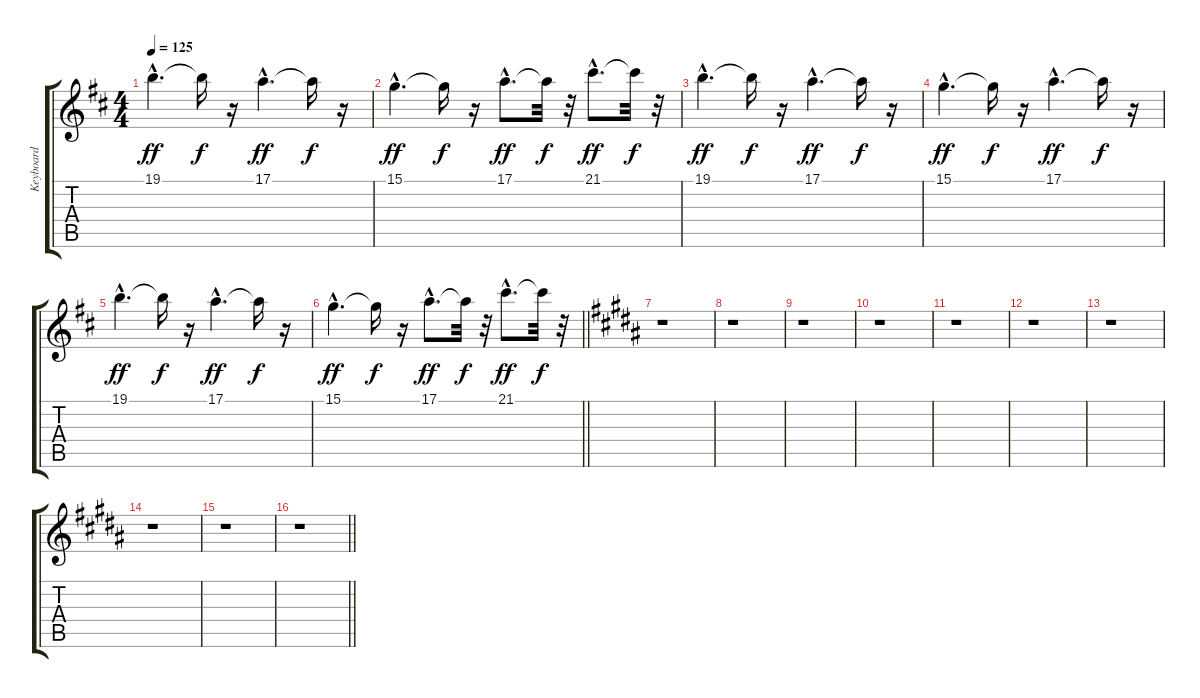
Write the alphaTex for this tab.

\track ("Keyboard" "Keyboard") {instrument stringensemble1}
\staff {score tabs}
\tuning (E4 B3 G3 D3 A2 E2) {hide}
\ts (4 4)
\tempo 125
\clef g2
\ks d
19.1{hac}.4{d dy ff} 19.1{t}.16{dy f} r.16 17.1{hac}.4{d dy ff} 17.1{t}.16{dy f} r.16 |
15.1{hac}.4{d dy ff} 15.1{t}.16{dy f} r.16 17.1{hac}.8{d dy ff} 17.1{t}.32{dy f} r.32 21.1{hac}.8{d dy ff} 21.1{t}.32{dy f} r.32 |
19.1{hac}.4{d dy ff} 19.1{t}.16{dy f} r.16 17.1{hac}.4{d dy ff} 17.1{t}.16{dy f} r.16 |
15.1{hac}.4{d dy ff} 15.1{t}.16{dy f} r.16 17.1{hac}.4{d dy ff} 17.1{t}.16{dy f} r.16 |
19.1{hac}.4{d dy ff} 19.1{t}.16{dy f} r.16 17.1{hac}.4{d dy ff} 17.1{t}.16{dy f} r.16 |
\barLineRight lightlight
15.1{hac}.4{d dy ff} 15.1{t}.16{dy f} r.16 17.1{hac}.8{d dy ff} 17.1{t}.32{dy f} r.32 21.1{hac}.8{d dy ff} 21.1{t}.32{dy f} r.32 |
\ks b
r.1 |
r.1 |
r.1 |
r.1 |
r.1 |
r.1 |
r.1 |
r.1 |
r.1 |
\barLineRight lightlight
r.1
